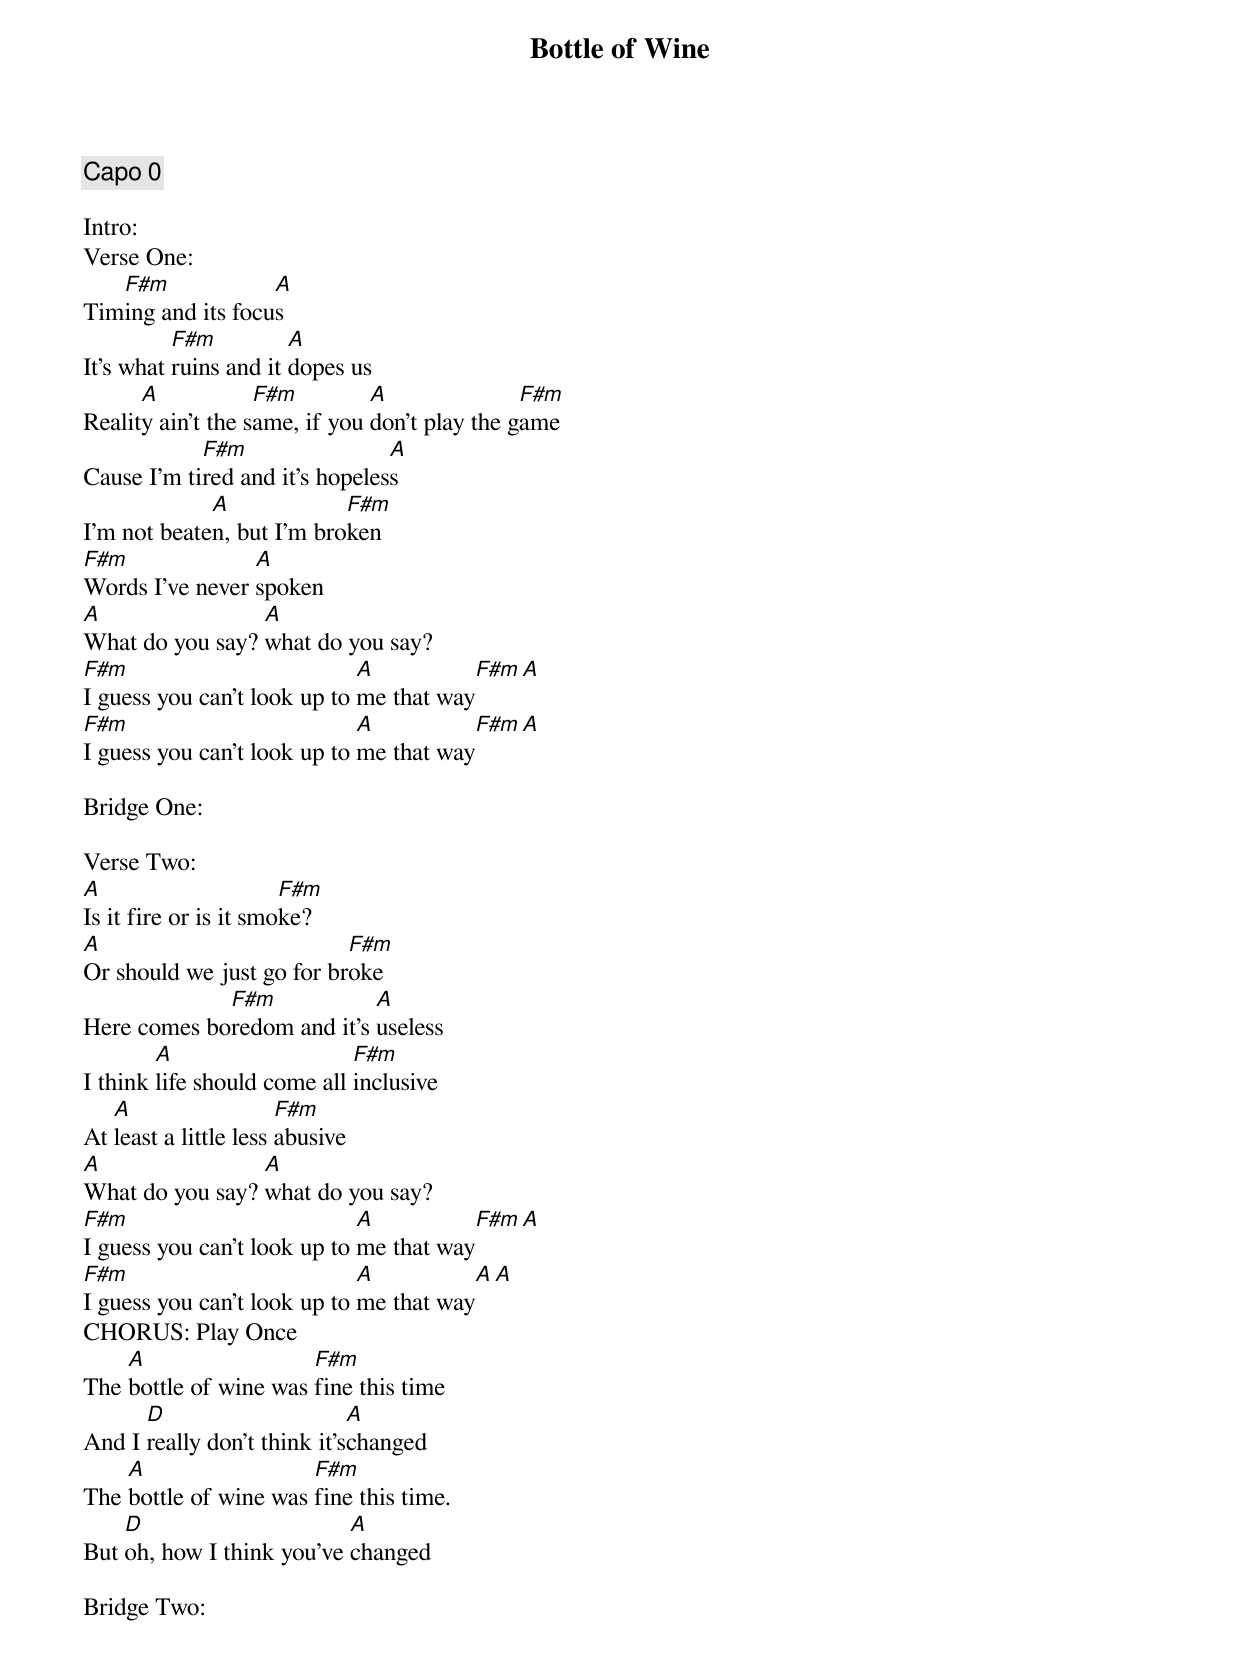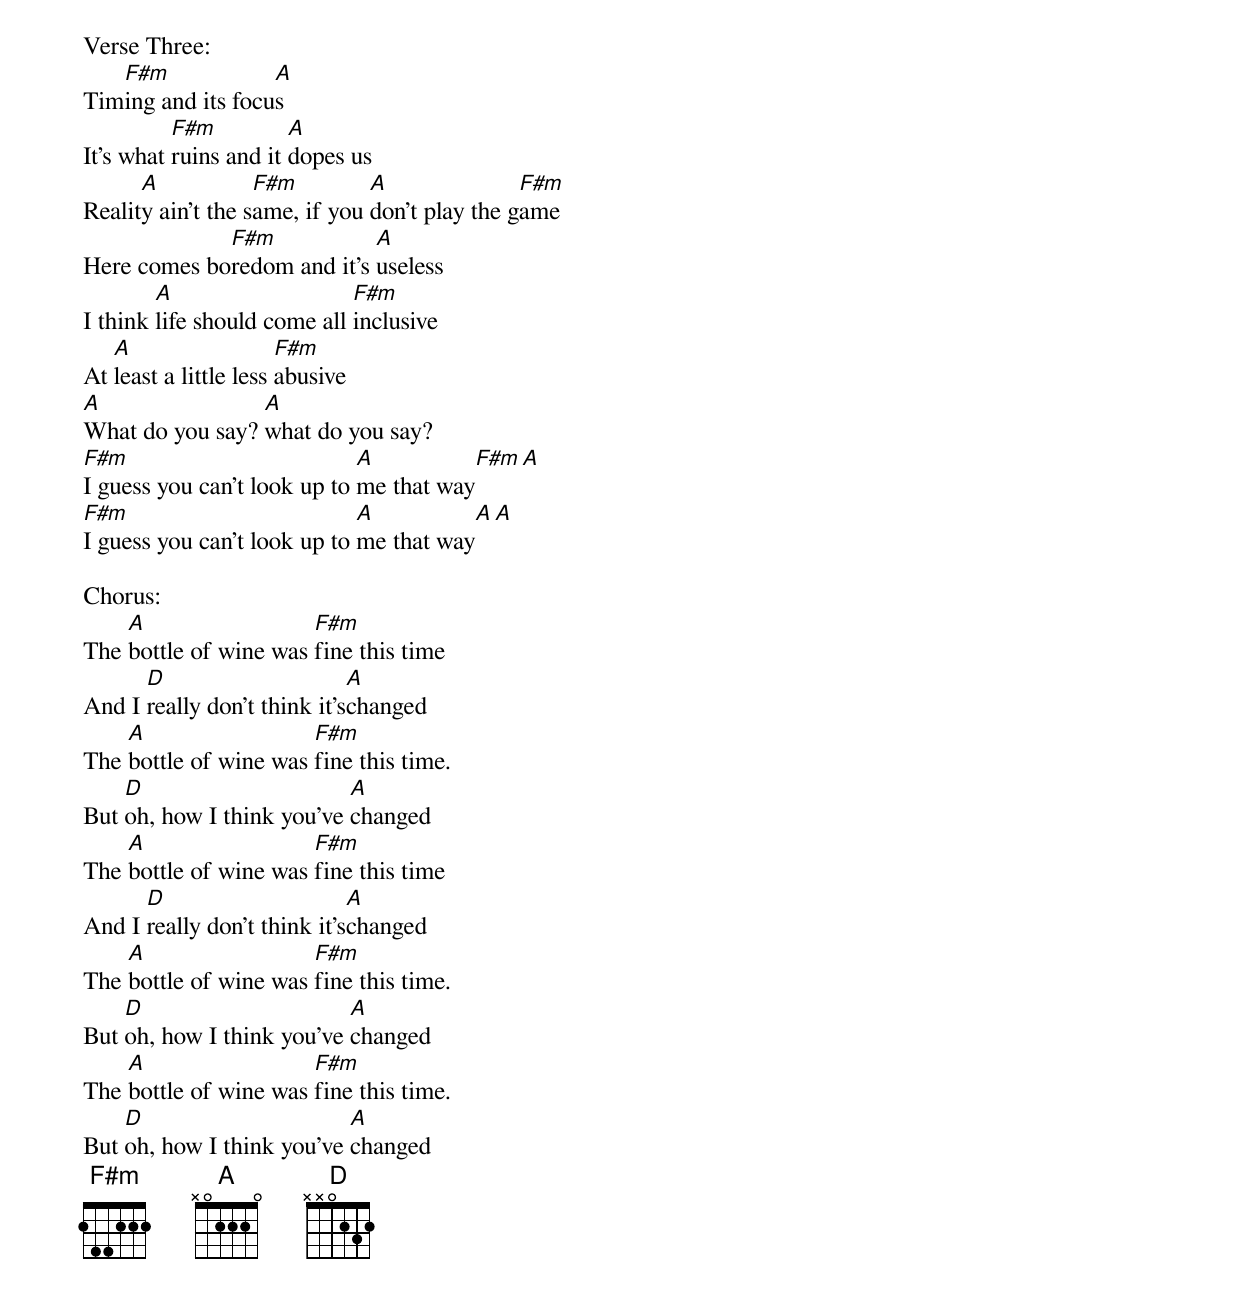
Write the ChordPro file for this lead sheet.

{title:Bottle of Wine}
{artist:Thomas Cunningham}
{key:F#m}
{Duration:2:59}
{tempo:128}
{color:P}

{comment: Capo 0}

Intro:
Verse One:
Tim[F#m]ing and its focu[A]s
It’s what [F#m]ruins and it [A]dopes us
Realit[A]y ain’t the s[F#m]ame, if you [A]don’t play the g[F#m]ame
Cause I’m ti[F#m]red and it’s hopeles[A]s
I’m not beate[A]n, but I’m bro[F#m]ken
[F#m]Words I’ve never [A]spoken
[A]What do you say? [A]what do you say?
[F#m]I guess you can’t look up to [A]me that way[F#m][A]
[F#m]I guess you can’t look up to [A]me that way[F#m][A]

Bridge One:

Verse Two:
[A]Is it fire or is it smo[F#m]ke?
[A]Or should we just go for br[F#m]oke
Here comes bo[F#m]redom and it’s [A]useless
I think [A]life should come all [F#m]inclusive
At [A]least a little less [F#m]abusive
[A]What do you say? [A]what do you say?
[F#m]I guess you can’t look up to [A]me that way[F#m][A]
[F#m]I guess you can’t look up to [A]me that way[A][A]
CHORUS: Play Once
The [A]bottle of wine was [F#m]fine this time
And I [D]really don’t think it’s[A]changed
The [A]bottle of wine was [F#m]fine this time.
But [D]oh, how I think you’ve [A]changed

Bridge Two:

Verse Three:
Tim[F#m]ing and its focu[A]s
It’s what [F#m]ruins and it [A]dopes us
Realit[A]y ain’t the s[F#m]ame, if you [A]don’t play the g[F#m]ame
Here comes bo[F#m]redom and it’s [A]useless
I think [A]life should come all [F#m]inclusive
At [A]least a little less [F#m]abusive
[A]What do you say? [A]what do you say?
[F#m]I guess you can’t look up to [A]me that way[F#m][A]
[F#m]I guess you can’t look up to [A]me that way[A][A]

Chorus:
The [A]bottle of wine was [F#m]fine this time
And I [D]really don’t think it’s[A]changed
The [A]bottle of wine was [F#m]fine this time.
But [D]oh, how I think you’ve [A]changed
The [A]bottle of wine was [F#m]fine this time
And I [D]really don’t think it’s[A]changed
The [A]bottle of wine was [F#m]fine this time.
But [D]oh, how I think you’ve [A]changed
The [A]bottle of wine was [F#m]fine this time.
But [D]oh, how I think you’ve [A]changed
